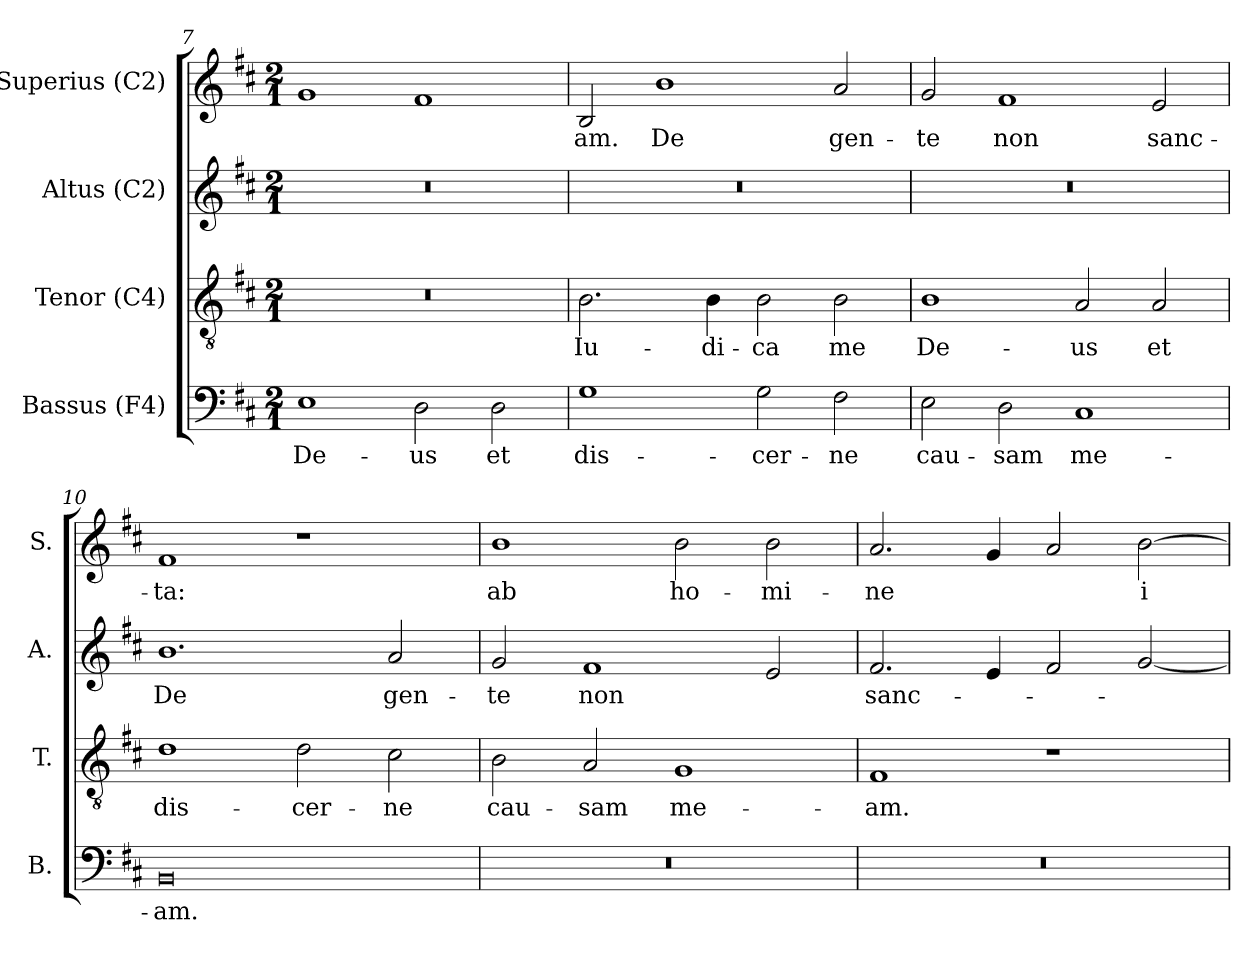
**kern	**text	**kern	**text	**kern	**text	**kern	**text
*part4	*part4	*part3	*part3	*part2	*part2	*part1	*part1
*staff4	*staff4	*staff3	*staff3	*staff2	*staff2	*staff1	*staff1
*I"Bassus (F4)	*	*I"Tenor (C4)	*	*I"Altus (C2)	*	*I"Superius (C2)	*
*I'B.	*	*I'T.	*	*I'A.	*	*I'S.	*
*clefF4	*	*clefGv2	*	*clefG2	*	*clefG2	*
*	*	*ITrd7c12	*	*ITrd7c12	*	*	*
*k[f#c#]	*	*k[f#c#]	*	*k[f#c#]	*	*k[f#c#]	*
*D:	*	*D:	*	*D:	*	*D:	*
*M2/1	*	*M2/1	*	*M2/1	*	*M2/1	*
=7	=7	=7	=7	=7	=7	=7	=7
!	!LO:LY:b:color=#000000	!LO:N:vis=1	!	!LO:N:vis=1	!	!	!
1Ei	De-	0r	.	0r	.	1gi	.
!	!LO:LY:b:color=#000000	!	!	!	!	!	!
2Di\	-us	.	.	.	.	1f#i	.
!	!LO:LY:b:color=#000000	!	!	!	!	!	!
2Di\	et	.	.	.	.	.	.
=8	=8	=8	=8	=8	=8	=8	=8
!	!LO:LY:b:color=#000000	!	!	!	!	!	!
!	!	!	!LO:LY:b:color=#000000	!LO:N:vis=1	!	!	!
!	!	!	!	!	!	!	!LO:LY:b:color=#000000
1Gi	dis-	2.BBi\	Iu-	0r	.	2Bi/	-am.
!	!	!	!	!	!	!	!LO:LY:b:color=#000000
.	.	.	.	.	.	1bi	De
!	!	!	!LO:LY:b:color=#000000	!	!	!	!
.	.	4BBi\	-di-	.	.	.	.
!	!LO:LY:b:color=#000000	!	!	!	!	!	!
!	!	!	!LO:LY:b:color=#000000	!	!	!	!
2Gi\	-cer-	2BBi\	-ca	.	.	.	.
!	!LO:LY:b:color=#000000	!	!	!	!	!	!
!	!	!	!LO:LY:b:color=#000000	!	!	!	!
!	!	!	!	!	!	!	!LO:LY:b:color=#000000
2F#i\	-ne	2BBi\	me	.	.	2ai/	gen-
=9	=9	=9	=9	=9	=9	=9	=9
!	!LO:LY:b:color=#000000	!	!	!	!	!	!
!	!	!	!LO:LY:b:color=#000000	!LO:N:vis=1	!	!	!
!	!	!	!	!	!	!	!LO:LY:b:color=#000000
2Ei\	cau-	1BBi	De-	0r	.	2gi/	-te
!	!LO:LY:b:color=#000000	!	!	!	!	!	!
!	!	!	!	!	!	!	!LO:LY:b:color=#000000
2Di\	-sam	.	.	.	.	1f#i	non
!	!LO:LY:b:color=#000000	!	!	!	!	!	!
!	!	!	!LO:LY:b:color=#000000	!	!	!	!
1C#i	me-	2AAi/	-us	.	.	.	.
!	!	!	!LO:LY:b:color=#000000	!	!	!	!
!	!	!	!	!	!	!	!LO:LY:b:color=#000000
.	.	2AAi/	et	.	.	2ei/	sanc-
!!LO:LB:g=z
=10	=10	=10	=10	=10	=10	=10	=10
!	!LO:LY:b:color=#000000	!	!	!	!	!	!
!	!	!	!LO:LY:b:color=#000000	!	!	!	!
!	!	!	!	!	!LO:LY:b:color=#000000	!	!
!	!	!	!	!	!	!	!LO:LY:b:color=#000000
0BBi	-am.	1Di	dis-	1.Bi	De	1f#i	-ta:
!	!	!	!LO:LY:b:color=#000000	!	!	!	!
.	.	2Di\	-cer-	.	.	1r	.
!	!	!	!LO:LY:b:color=#000000	!	!	!	!
!	!	!	!	!	!LO:LY:b:color=#000000	!	!
.	.	2C#i\	-ne	2Ai/	gen-	.	.
=11	=11	=11	=11	=11	=11	=11	=11
!LO:N:vis=1	!	!	!	!	!	!	!
!	!	!	!LO:LY:b:color=#000000	!	!	!	!
!	!	!	!	!	!LO:LY:b:color=#000000	!	!
!	!	!	!	!	!	!	!LO:LY:b:color=#000000
0r	.	2BBi\	cau-	2Gi/	-te	1bi	ab
!	!	!	!LO:LY:b:color=#000000	!	!	!	!
!	!	!	!	!	!LO:LY:b:color=#000000	!	!
.	.	2AAi/	-sam	1F#i	non	.	.
!	!	!	!LO:LY:b:color=#000000	!	!	!	!
!	!	!	!	!	!	!	!LO:LY:b:color=#000000
.	.	1GGi	me-	.	.	2bi\	ho-
!	!	!	!	!	!	!	!LO:LY:b:color=#000000
.	.	.	.	2Ei/	.	2bi\	-mi-
=12	=12	=12	=12	=12	=12	=12	=12
!LO:N:vis=1	!	!	!	!	!	!	!
!	!	!	!LO:LY:b:color=#000000	!	!	!	!
!	!	!	!	!	!LO:LY:b:color=#000000	!	!
!	!	!	!	!	!	!	!LO:LY:b:color=#000000
0r	.	1FF#i	-am.	2.F#i/	sanc-	2.ai/	-ne
.	.	.	.	4Ei/	.	4gi/	.
.	.	1r	.	2F#i/	.	2ai/	.
!	!	!	!	!	!	!	!LO:LY:b:color=#000000
.	.	.	.	[2Gi/	.	[2bi\	i-
=	=	=	=	=	=	=	=
*-	*-	*-	*-	*-	*-	*-	*-
